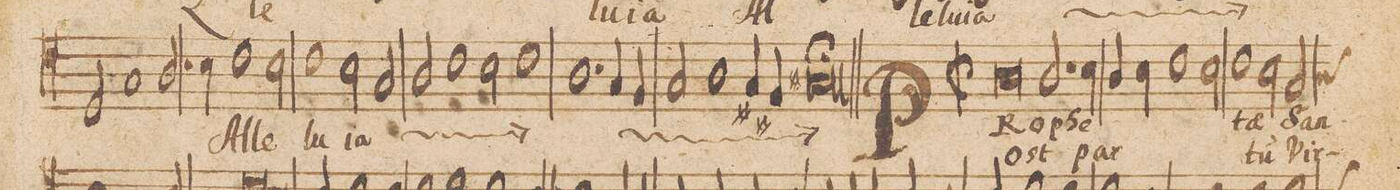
**kern	**text	**text
*I"ALTVS.	*	*
*clefC4	*	*
*k[]	*	*
*met(C|)	*	*
*M2/1	*	*
2D/	-lu-	.
1G/	.	.
=12-	=12-	=12-
2.A/	-ia	.
*	*Xij	*
4B\	.	.
1c\	Al-	.
=13-	=13-	=13-
2B\	-le-	.
1c	-lu-	.
=14-	=14-	=14-
2B\	-ia	.
*	*ij	*
2G/	Al-	.
2A/	-le-	.
1c\	.	.
=15-	=15-	=15-
2B\	-lu-	.
1c	-ia	.
=16-	=16-	=16-
1.A	Al-	.
4G/	.	.
4F/	.	.
=17-	=17-	=17-
2G/	-le-	.
1A	-lu-	.
4G#X/	.	.
4F#X/	.	.
=18-	=18-	=18-
0G#X;>	-ia	.
*	*Xij	*
=19||	=19||	=19||
*M2/1	*	*
*met(C|)	*	*
0A	PRo-	Post
=20-	=20-	=20-
2.A/	-phe-	par-
4B\	.	.
4A/	.	.
4B\	.	.
1c\	.	.
=21-	=21-	=21-
2B\	.	.
1c	-tae	.
=22-	=22-	=22-
2B\	.	-t(um)
*custos:A	*	*
2G/	San-	Vir-
*-	*-	*-
